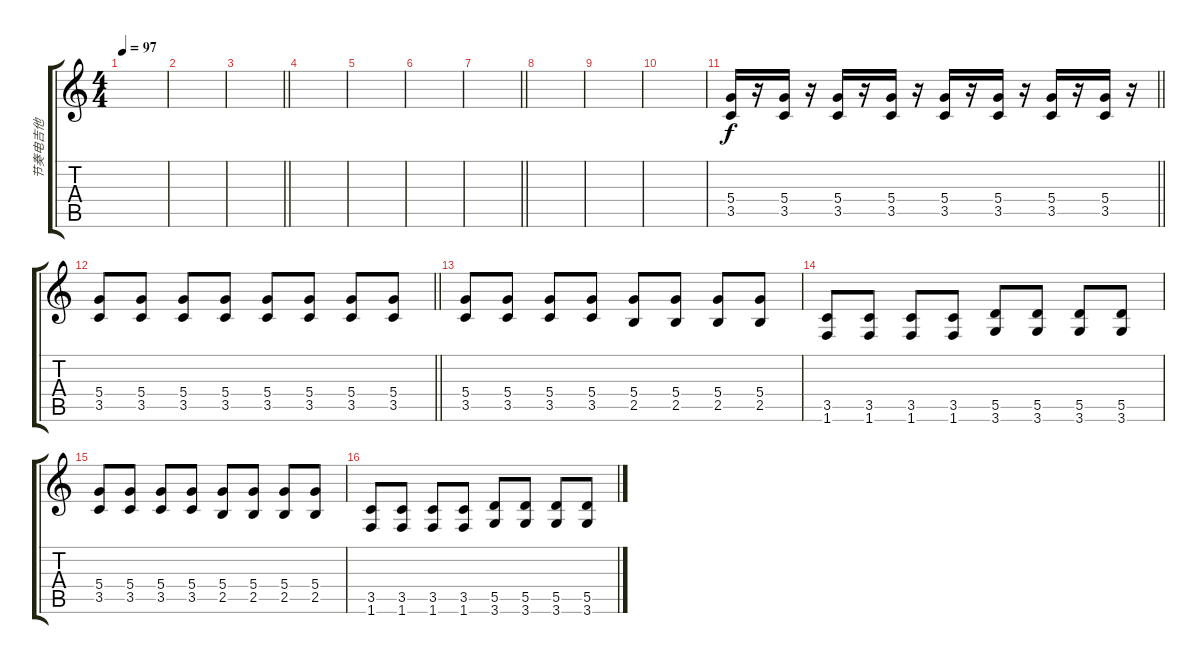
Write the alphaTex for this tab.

\track ("节奏电吉他" "节奏电吉他") {instrument distortionguitar}
\staff {score tabs}
\tuning (E4 B3 G3 D3 A2 E2) {hide}
\ts (4 4)
\tempo 97
\clef g2
\ks c
|
|
\barLineRight lightlight
|
|
|
|
\barLineRight lightlight
|
|
|
|
\barLineRight lightlight
(5.4 3.5).16 r.16 (5.4 3.5).16 r.16 (5.4 3.5).16 r.16 (5.4 3.5).16 r.16 (5.4 3.5).16 r.16 (5.4 3.5).16 r.16 (5.4 3.5).16 r.16 (5.4 3.5).16 r.16 |
\barLineRight lightlight
(5.4 3.5).8 (5.4 3.5).8 (5.4 3.5).8 (5.4 3.5).8 (5.4 3.5).8 (5.4 3.5).8 (5.4 3.5).8 (5.4 3.5).8 |
\section ("" "")
(5.4 3.5).8 (5.4 3.5).8 (5.4 3.5).8 (5.4 3.5).8 (5.4 2.5).8 (5.4 2.5).8 (5.4 2.5).8 (5.4 2.5).8 |
(3.5 1.6).8 (3.5 1.6).8 (3.5 1.6).8 (3.5 1.6).8 (5.5 3.6).8 (5.5 3.6).8 (5.5 3.6).8 (5.5 3.6).8 |
(5.4 3.5).8 (5.4 3.5).8 (5.4 3.5).8 (5.4 3.5).8 (5.4 2.5).8 (5.4 2.5).8 (5.4 2.5).8 (5.4 2.5).8 |
(3.5 1.6).8 (3.5 1.6).8 (3.5 1.6).8 (3.5 1.6).8 (5.5 3.6).8 (5.5 3.6).8 (5.5 3.6).8 (5.5 3.6).8
